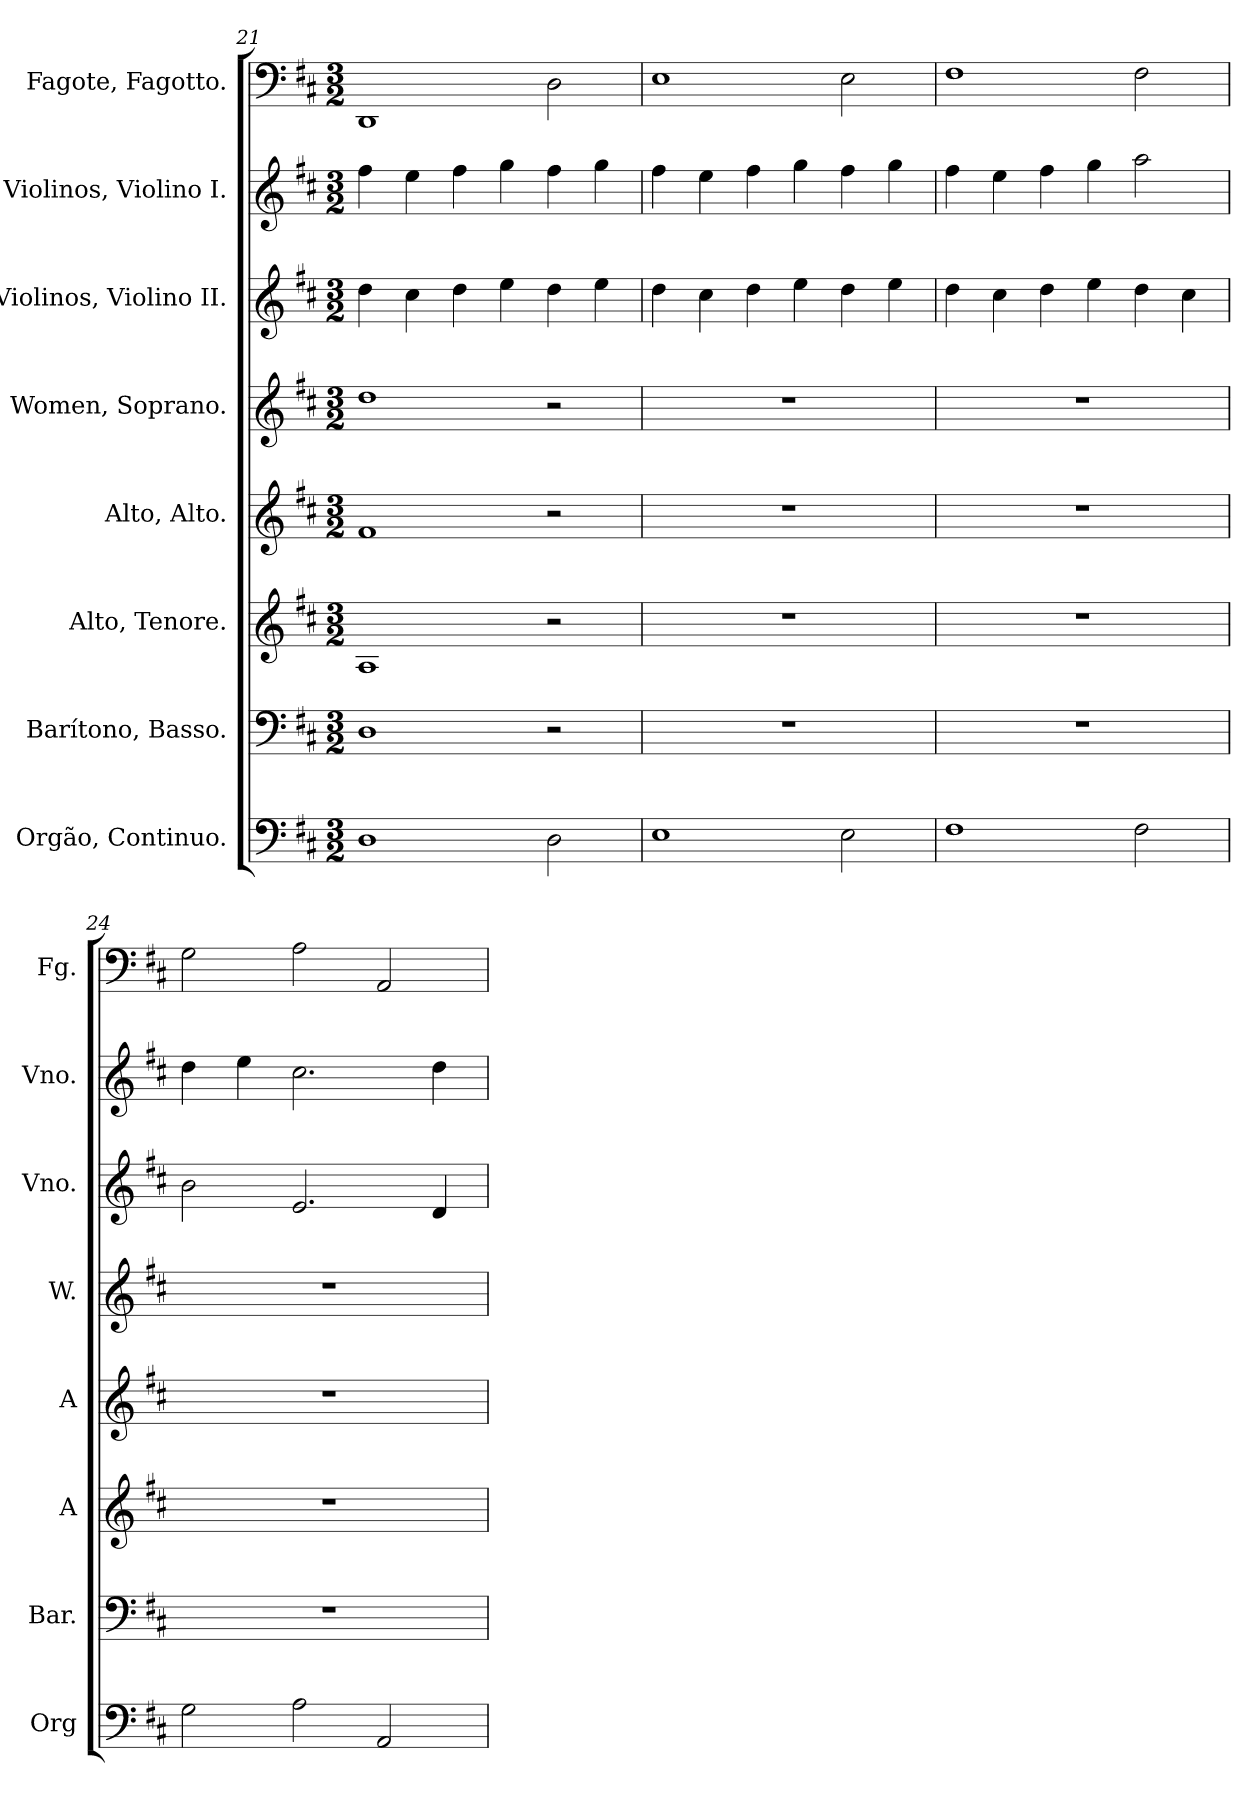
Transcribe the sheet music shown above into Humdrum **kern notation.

**kern	**kern	**kern	**kern	**kern	**kern	**kern	**kern
*part8	*part7	*part6	*part5	*part4	*part3	*part2	*part1
*staff8	*staff7	*staff6	*staff5	*staff4	*staff3	*staff2	*staff1
*I"Orgão, Continuo.	*I"Barítono, Basso.	*I"Alto, Tenore.	*I"Alto, Alto.	*I"Women, Soprano.	*I"Violinos, Violino II.	*I"Violinos, Violino I.	*I"Fagote, Fagotto.
*I'Org	*I'Bar.	*I'A	*I'A	*I'W.	*I'Vno.	*I'Vno.	*I'Fg.
*clefF4	*clefF4	*clefG2	*clefG2	*clefG2	*clefG2	*clefG2	*clefF4
*k[f#c#]	*k[f#c#]	*k[f#c#]	*k[f#c#]	*k[f#c#]	*k[f#c#]	*k[f#c#]	*k[f#c#]
*M3/2	*M3/2	*M3/2	*M3/2	*M3/2	*M3/2	*M3/2	*M3/2
=21	=21	=21	=21	=21	=21	=21	=21
1D	1D	1A	1f#	1dd	4dd\	4ff#\	1DD
.	.	.	.	.	4cc#\	4ee\	.
.	.	.	.	.	4dd\	4ff#\	.
.	.	.	.	.	4ee\	4gg\	.
2D\	2r	2r	2r	2r	4dd\	4ff#\	2D\
.	.	.	.	.	4ee\	4gg\	.
!!LO:PB:g=z
=22	=22	=22	=22	=22	=22	=22	=22
1E	1.r	1.r	1.r	1.r	4dd\	4ff#\	1E
.	.	.	.	.	4cc#\	4ee\	.
.	.	.	.	.	4dd\	4ff#\	.
.	.	.	.	.	4ee\	4gg\	.
2E\	.	.	.	.	4dd\	4ff#\	2E\
.	.	.	.	.	4ee\	4gg\	.
=23	=23	=23	=23	=23	=23	=23	=23
1F#	1.r	1.r	1.r	1.r	4dd\	4ff#\	1F#
.	.	.	.	.	4cc#\	4ee\	.
.	.	.	.	.	4dd\	4ff#\	.
.	.	.	.	.	4ee\	4gg\	.
2F#\	.	.	.	.	4dd\	2aa\	2F#\
.	.	.	.	.	4cc#\	.	.
=24	=24	=24	=24	=24	=24	=24	=24
2G\	1.r	1.r	1.r	1.r	2b\	4dd\	2G\
.	.	.	.	.	.	4ee\	.
2A\	.	.	.	.	2.e/	2.cc#\	2A\
2AA/	.	.	.	.	.	.	2AA/
.	.	.	.	.	4d/	4dd\	.
=	=	=	=	=	=	=	=
*-	*-	*-	*-	*-	*-	*-	*-
